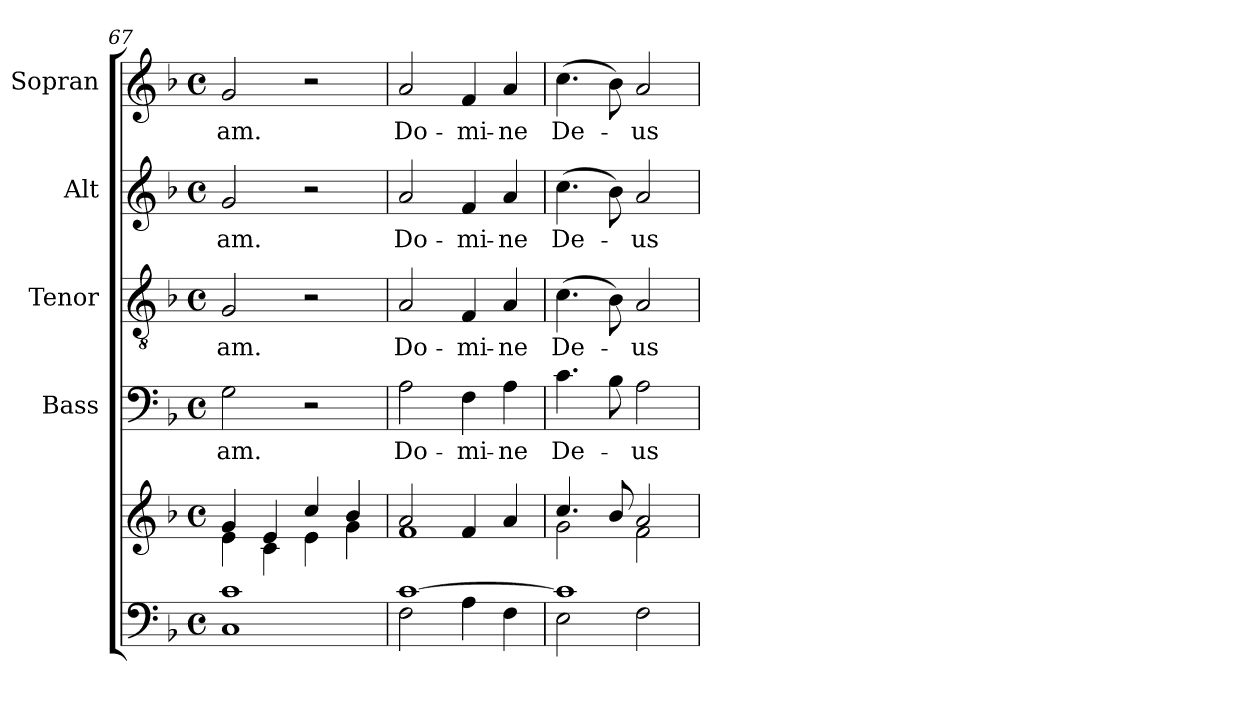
**kern	**kern	**kern	**text	**kern	**text	**kern	**text	**kern	**text
*part5	*part5	*part4	*part4	*part3	*part3	*part2	*part2	*part1	*part1
*staff6	*staff5	*staff4	*staff4	*staff3	*staff3	*staff2	*staff2	*staff1	*staff1
*	*	*I"Bass	*	*I"Tenor	*	*I"Alt	*	*I"Sopran	*
*	*	*I'B.	*	*I'T.	*	*I'A.	*	*I'S.	*
*clefF4	*clefG2	*clefF4	*	*clefGv2	*	*clefG2	*	*clefG2	*
*k[b-]	*k[b-]	*k[b-]	*	*k[b-]	*	*k[b-]	*	*k[b-]	*
*F:	*F:	*F:	*	*F:	*	*F:	*	*F:	*
*M4/4	*M4/4	*M4/4	*	*M4/4	*	*M4/4	*	*M4/4	*
*met(c)	*met(c)	*met(c)	*	*met(c)	*	*met(c)	*	*met(c)	*
=67	=67	=67	=67	=67	=67	=67	=67	=67	=67
*^	*^	*	*	*	*	*	*	*	*
!	!	!	!	!	!LO:LY:b	!	!LO:LY:b	!	!LO:LY:b	!	!LO:LY:b
1c	1C	4g/	4e\	2G\	-am.	2G/	-am.	2g/	-am.	2g/	-am.
.	.	4e/	4c\	.	.	.	.	.	.	.	.
.	.	4cc/	4e\	2r	.	2r	.	2r	.	2r	.
.	.	4b-/	4g\	.	.	.	.	.	.	.	.
=68	=68	=68	=68	=68	=68	=68	=68	=68	=68	=68	=68
!	!	!	!	!	!LO:LY:b	!	!LO:LY:b	!	!LO:LY:b	!	!LO:LY:b
[>1c	2F\	2a/	1f	2A\	Do-	2A/	Do-	2a/	Do-	2a/	Do-
!	!	!	!	!	!LO:LY:b	!	!LO:LY:b	!	!LO:LY:b	!	!LO:LY:b
.	4A\	4f/	.	4F\	-mi-	4F/	-mi-	4f/	-mi-	4f/	-mi-
!	!	!	!	!	!LO:LY:b	!	!LO:LY:b	!	!LO:LY:b	!	!LO:LY:b
.	4F\	4a/	.	4A\	-ne	4A/	-ne	4a/	-ne	4a/	-ne
!!LO:PB:g=z
=69	=69	=69	=69	=69	=69	=69	=69	=69	=69	=69	=69
!	!	!	!	!	!LO:LY:b	!	!LO:LY:b	!	!LO:LY:b	!	!LO:LY:b
1c]	2E\	4.cc/	2g\	4.c\	De-	(>4.c\	De-	(>4.cc\	De-	(>4.cc\	De-
.	.	8b-/	.	8B-\	.	8B-\)	.	8b-\)	.	8b-\)	.
!	!	!	!	!	!LO:LY:b	!	!LO:LY:b	!	!LO:LY:b	!	!LO:LY:b
.	2F\	2a/	2f\	2A\	-us	2A/	-us	2a/	-us	2a/	-us
*v	*v	*	*	*	*	*	*	*	*	*	*
*	*v	*v	*	*	*	*	*	*	*	*
=	=	=	=	=	=	=	=	=	=
*-	*-	*-	*-	*-	*-	*-	*-	*-	*-
